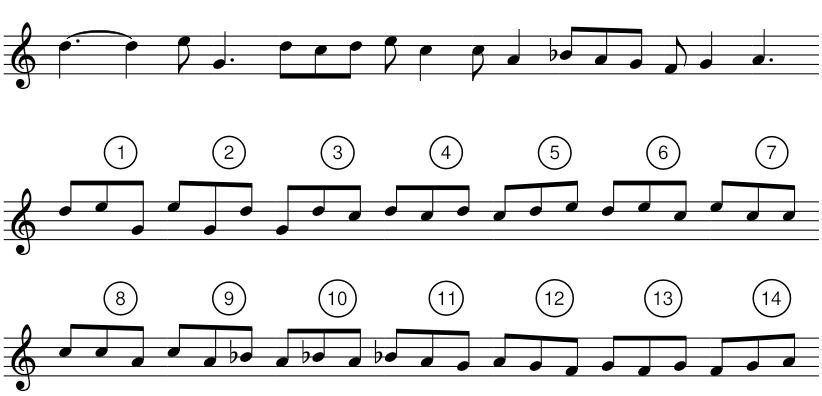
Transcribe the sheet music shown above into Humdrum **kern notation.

**kern
*part1
*staff1
*I"Piano
*I'Pno.
*clefG2
*k[]
*M3/8
=1
[4.dd\
=2
4dd\]
8ee\
=3
4.g/
=4
8dd\L
8cc\
8dd\J
=5
8ee\
4cc\
=6
8cc\
4a/
=7
8b-X/L
8a/
8g/J
=8
8f/
4g/
=9
4.a/
!!LO:LB:g=z
!!LO:REH:place=s1:a:cj:enc=circle:t=1
=10||
8dd/L
8ee/
8g/J
!!LO:REH:place=s1:a:cj:enc=circle:t=2
=11
8ee/L
8g/
8dd/J
!!LO:REH:place=s1:a:cj:enc=circle:t=3
=12
8g/L
8dd/
8cc/J
!!LO:REH:place=s1:a:cj:enc=circle:t=4
=13
8dd/L
8cc/
8dd/J
!!LO:REH:place=s1:a:cj:enc=circle:t=5
=14
8cc/L
8dd/
8ee/J
!!LO:REH:place=s1:a:cj:enc=circle:t=6
=15
8dd/L
8ee/
8cc/J
!!LO:REH:place=s1:a:cj:enc=circle:t=7
=16
8ee/L
8cc/
8cc/J
!!LO:LB:g=z
!!LO:REH:place=s1:a:cj:enc=circle:t=8
=17
8cc/L
8cc/
8a/J
!!LO:REH:place=s1:a:cj:enc=circle:t=9
=18
8cc/L
8a/
8b-X/J
!!LO:REH:place=s1:a:cj:enc=circle:t=10
=19
8a/L
8b-X/
8a/J
!!LO:REH:place=s1:a:cj:enc=circle:t=11
=20
8b-X/L
8a/
8g/J
!!LO:REH:place=s1:a:cj:enc=circle:t=12
=21
8a/L
8g/
8f/J
!!LO:REH:place=s1:a:cj:enc=circle:t=13
=22
8g/L
8f/
8g/J
!!LO:REH:place=s1:a:cj:enc=circle:t=14
=23
8f/L
8g/
8a/J
=
*-
